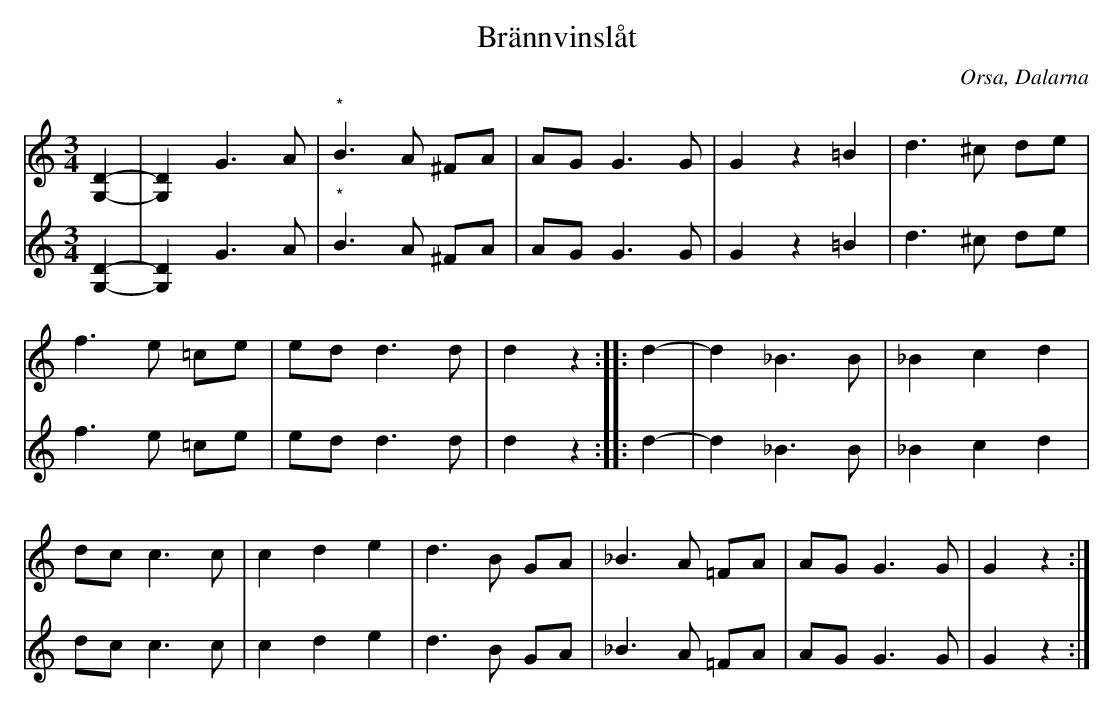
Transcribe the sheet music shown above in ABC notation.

X:1
T: Brännvinslåt
O: Orsa, Dalarna
M: 3/4
L: 1/8
K: Gmix
V:1
[D2-G,2-] | [D2G,2] G3 A | "*"B3 A ^FA | AG G3 G | G2 z2 =B2 | d3 ^c de |
f3 e =ce | ed d3 d | d2 z2 :: d2- | d2 _B3 B | _B2 c2 d2 |
dc c3 c | c2 d2 e2 | d3 B GA | _B3 A =FA | AG G3 G | G2 z2 :|]
V:2
[D2-G,2-] | [D2G,2] G3 A | "*"B3 A ^FA | AG G3 G | G2 z2 =B2 | d3 ^c de |
f3 e =ce | ed d3 d | d2 z2 :: d2- | d2 _B3 B | _B2 c2 d2 |
dc c3 c | c2 d2 e2 | d3 B GA | _B3 A =FA | AG G3 G | G2 z2 :|]
